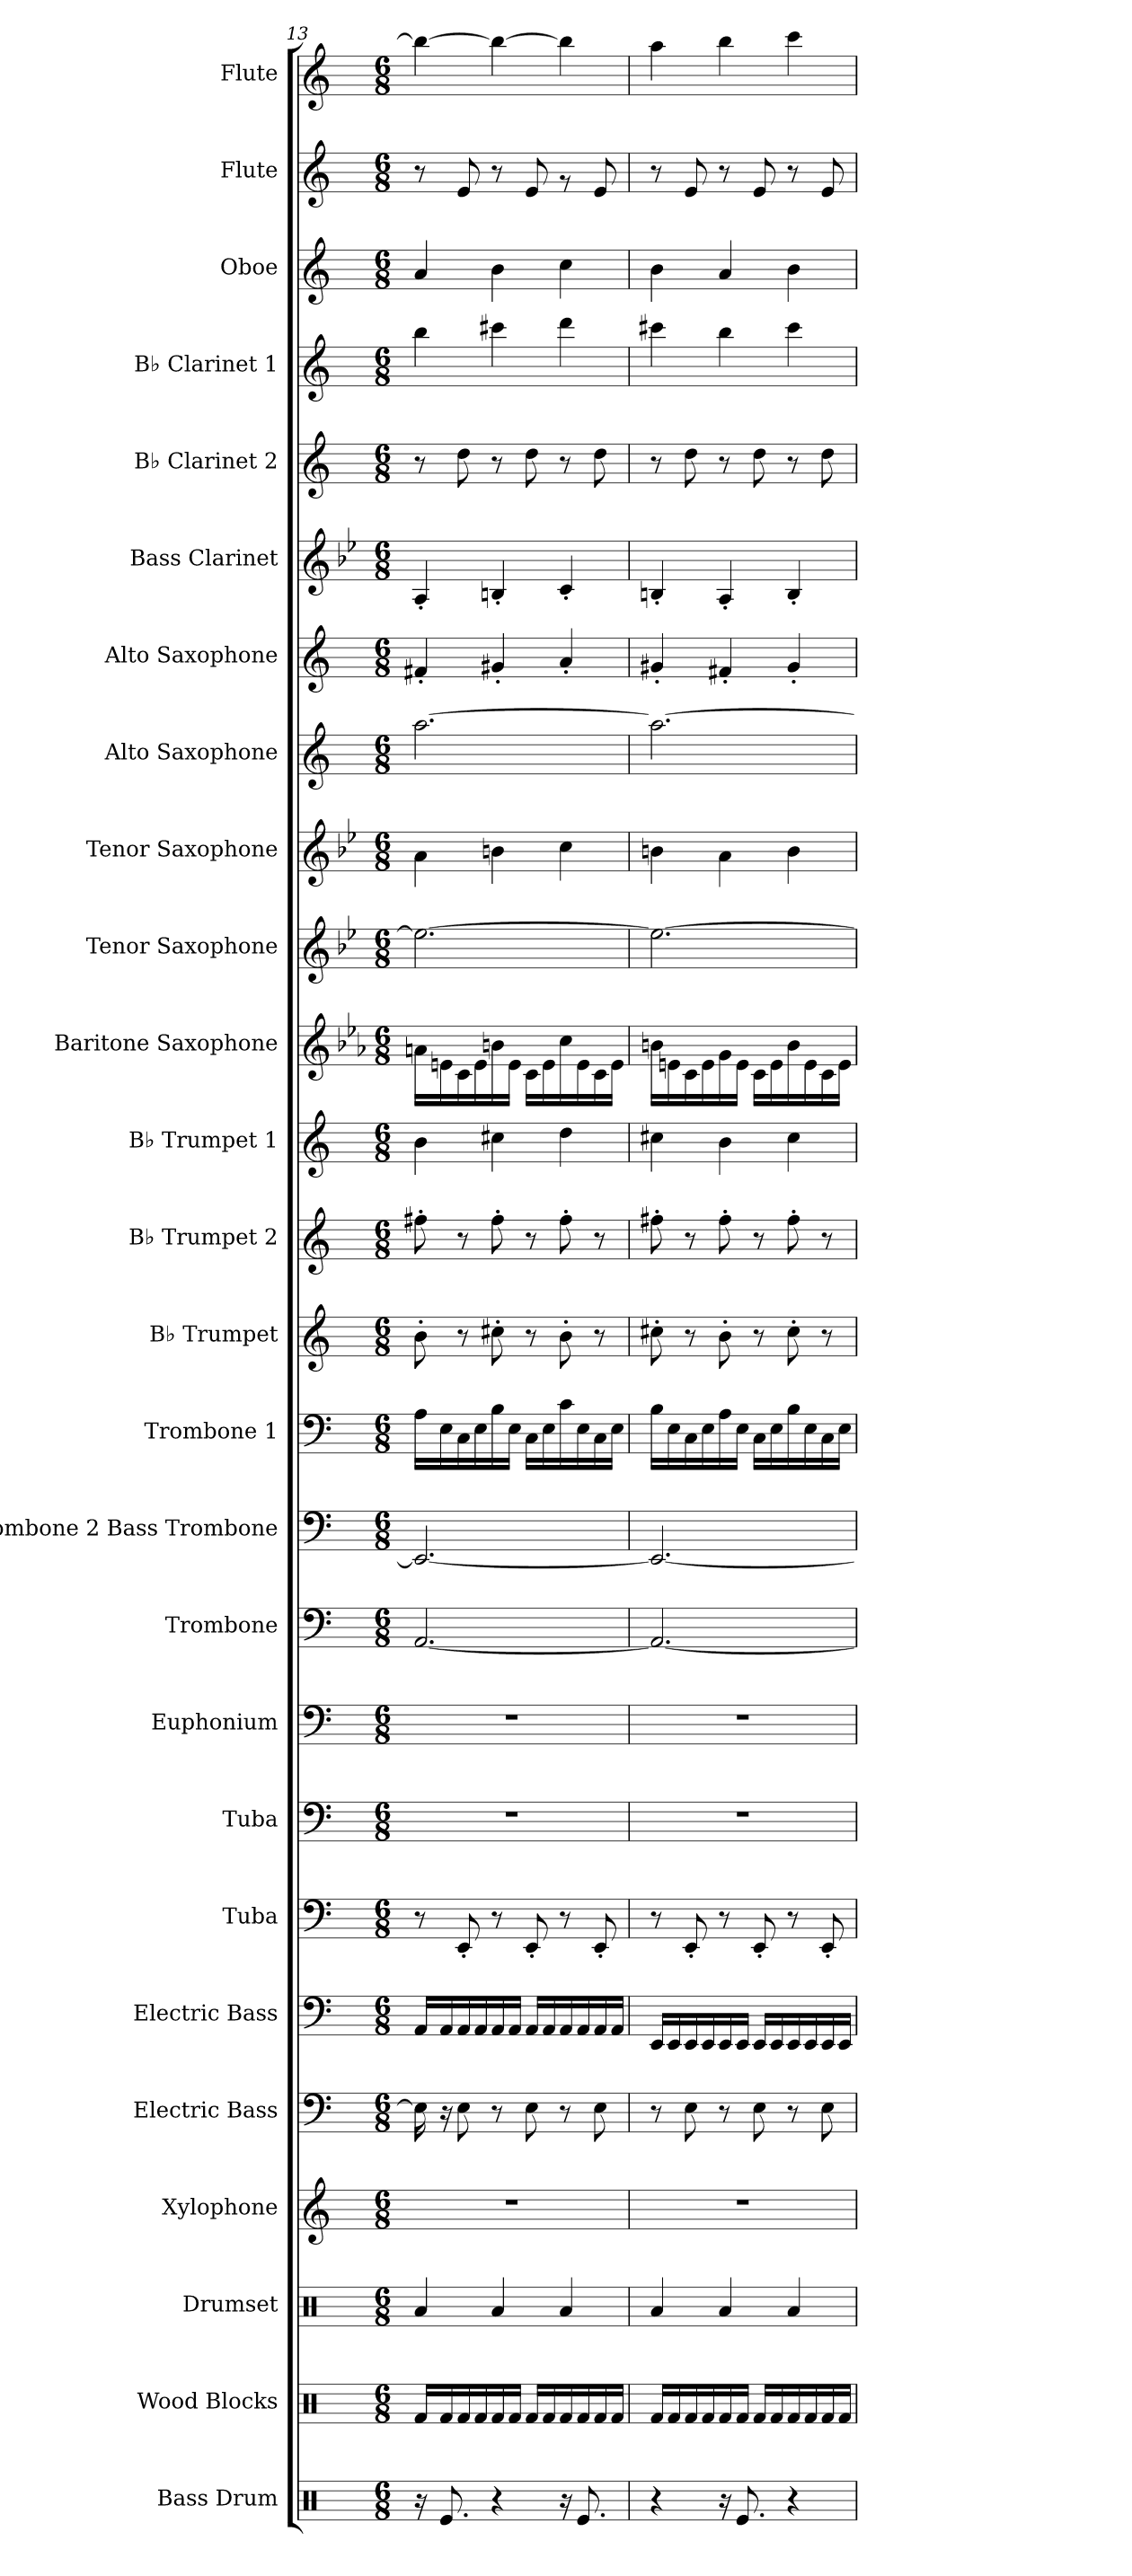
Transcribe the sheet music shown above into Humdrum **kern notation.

**kern	**kern	**kern	**kern	**kern	**kern	**kern	**kern	**kern	**kern	**kern	**kern	**kern	**kern	**kern	**kern	**kern	**kern	**kern	**kern	**kern	**kern	**kern	**kern	**kern	**kern
*part26	*part25	*part24	*part23	*part22	*part21	*part20	*part19	*part18	*part17	*part16	*part15	*part14	*part13	*part12	*part11	*part10	*part9	*part8	*part7	*part6	*part5	*part4	*part3	*part2	*part1
*staff26	*staff25	*staff24	*staff23	*staff22	*staff21	*staff20	*staff19	*staff18	*staff17	*staff16	*staff15	*staff14	*staff13	*staff12	*staff11	*staff10	*staff9	*staff8	*staff7	*staff6	*staff5	*staff4	*staff3	*staff2	*staff1
*I"Bass Drum	*I"Wood Blocks	*I"Drumset	*I"Xylophone	*I"Electric Bass	*I"Electric Bass	*I"Tuba	*I"Tuba	*I"Euphonium	*I"Trombone	*I"Trombone 2 Bass Trombone	*I"Trombone 1	*I"B♭ Trumpet	*I"B♭ Trumpet 2	*I"B♭ Trumpet 1	*I"Baritone Saxophone	*I"Tenor Saxophone	*I"Tenor Saxophone	*I"Alto Saxophone	*I"Alto Saxophone	*I"Bass Clarinet	*I"B♭ Clarinet 2	*I"B♭ Clarinet 1	*I"Oboe	*I"Flute	*I"Flute
*I'B. Dr.	*I'Wd. Bl.	*I'Drs.	*I'Xyl.	*I'El. B.	*I'El. B.	*I'Tba.	*I'Tba.	*I'Euph.	*I'Tbn.	*I'Tbn. 2 B. Tbn.	*I'Tbn. 1	*I'B♭ Tpt.	*I'B♭ Tpt. 2	*I'B♭ Tpt. 1	*I'Bar. Sax.	*I'T. Sax.	*I'T. Sax.	*I'A. Sax.	*I'A. Sax.	*I'B. Cl.	*I'B♭ Cl. 2	*I'B♭ Cl. 1	*I'Ob.	*I'Fl.	*I'Fl.
*clefX	*clefX	*clefX	*clefG2	*clefF4	*clefF4	*clefF4	*clefF4	*clefF4	*clefF4	*clefF4	*clefF4	*clefG2	*clefG2	*clefG2	*clefG2	*clefG2	*clefG2	*clefG2	*clefG2	*clefG2	*clefG2	*clefG2	*clefG2	*clefG2	*clefG2
*	*	*	*ITrd-7c-12	*ITrd7c12	*ITrd7c12	*	*	*	*	*	*	*ITrd1c2	*ITrd1c2	*ITrd1c2	*ITrd12c21	*ITrd8c14	*ITrd8c14	*ITrd5c9	*ITrd5c9	*ITrd8c14	*ITrd1c2	*ITrd1c2	*	*	*
*k[]	*k[]	*k[]	*k[]	*k[]	*k[]	*k[]	*k[]	*k[]	*k[]	*k[]	*k[]	*k[b-e-]	*k[b-e-]	*k[b-e-]	*k[b-e-a-]	*k[b-e-]	*k[b-e-]	*k[b-e-a-]	*k[b-e-a-]	*k[b-e-]	*k[b-e-]	*k[b-e-]	*k[]	*k[]	*k[]
*M6/8	*M6/8	*M6/8	*M6/8	*M6/8	*M6/8	*M6/8	*M6/8	*M6/8	*M6/8	*M6/8	*M6/8	*M6/8	*M6/8	*M6/8	*M6/8	*M6/8	*M6/8	*M6/8	*M6/8	*M6/8	*M6/8	*M6/8	*M6/8	*M6/8	*M6/8
=13	=13	=13	=13	=13	=13	=13	=13	=13	=13	=13	=13	=13	=13	=13	=13	=13	=13	=13	=13	=13	=13	=13	=13	=13	=13
16r	16Rf/LL	4Ra/	2.r	16EE\]	16AAA/LL	8r	2.r	2.r	[2.AA/	2.EE/_	16A\LL	8a'\	8een'\	4a\	16An\LL	2.e\_	4A\	[2.cc\	4An'/	4AA'/	8r	4aa\	4a/	8r	4bb\_
8.Re/	16Rf/	.	.	16r	16AAA/	.	.	.	.	.	16E\	.	.	.	16En\	.	.	.	.	.	.	.	.	.	.
.	16Rf/	.	.	8EE\	16AAA/	8EE'/	.	.	.	.	16C\	8r	8r	.	16C\	.	.	.	.	.	8cc\	.	.	8e/	.
.	16Rf/	.	.	.	16AAA/	.	.	.	.	.	16E\	.	.	.	16E\	.	.	.	.	.	.	.	.	.	.
4r	16Rf/	4Ra/	.	8r	16AAA/	8r	.	.	.	.	16B\	8bn'\	8ee'\	4bn\	16Bn\	.	4Bn\	.	4Bn'/	4BBn'/	8r	4bbn\	4b\	8r	4bb\_
.	16Rf/JJ	.	.	.	16AAA/JJ	.	.	.	.	.	16E\JJ	.	.	.	16E\JJ	.	.	.	.	.	.	.	.	.	.
.	16Rf/LL	.	.	8EE\	16AAA/LL	8EE'/	.	.	.	.	16C\LL	8r	8r	.	16C\LL	.	.	.	.	.	8cc\	.	.	8e/	.
.	16Rf/	.	.	.	16AAA/	.	.	.	.	.	16E\	.	.	.	16E\	.	.	.	.	.	.	.	.	.	.
16r	16Rf/	4Ra/	.	8r	16AAA/	8r	.	.	.	.	16c\	8a'\	8ee'\	4cc\	16c\	.	4c\	.	4c'/	4C'/	8r	4ccc\	4cc\	8rg	4bb\]
8.Re/	16Rf/	.	.	.	16AAA/	.	.	.	.	.	16E\	.	.	.	16E\	.	.	.	.	.	.	.	.	.	.
.	16Rf/	.	.	8EE\	16AAA/	8EE'/	.	.	.	.	16C\	8r	8r	.	16C\	.	.	.	.	.	8cc\	.	.	8e/	.
.	16Rf/JJ	.	.	.	16AAA/JJ	.	.	.	.	.	16E\JJ	.	.	.	16E\JJ	.	.	.	.	.	.	.	.	.	.
!!LO:PB:g=z
=14	=14	=14	=14	=14	=14	=14	=14	=14	=14	=14	=14	=14	=14	=14	=14	=14	=14	=14	=14	=14	=14	=14	=14	=14	=14
4r	16Rf/LL	4Ra/	2.r	8r	16EEE/LL	8r	2.r	2.r	2.AA/_	2.EE/_	16B\LL	8bn'\	8een'\	4bn\	16Bn\LL	2.e\_	4Bn\	2.cc\_	4Bn'/	4BBn'/	8r	4bbn\	4b\	8r	4aa\
.	16Rf/	.	.	.	16EEE/	.	.	.	.	.	16E\	.	.	.	16En\	.	.	.	.	.	.	.	.	.	.
.	16Rf/	.	.	8EE\	16EEE/	8EE'/	.	.	.	.	16C\	8r	8r	.	16C\	.	.	.	.	.	8cc\	.	.	8e/	.
.	16Rf/	.	.	.	16EEE/	.	.	.	.	.	16E\	.	.	.	16E\	.	.	.	.	.	.	.	.	.	.
16r	16Rf/	4Ra/	.	8r	16EEE/	8r	.	.	.	.	16A\	8a'\	8ee'\	4a\	16G\	.	4A\	.	4An'/	4AA'/	8r	4aa\	4a/	8r	4bb\
8.Re/	16Rf/JJ	.	.	.	16EEE/JJ	.	.	.	.	.	16E\JJ	.	.	.	16E\JJ	.	.	.	.	.	.	.	.	.	.
.	16Rf/LL	.	.	8EE\	16EEE/LL	8EE'/	.	.	.	.	16C\LL	8r	8r	.	16C\LL	.	.	.	.	.	8cc\	.	.	8e/	.
.	16Rf/	.	.	.	16EEE/	.	.	.	.	.	16E\	.	.	.	16E\	.	.	.	.	.	.	.	.	.	.
4r	16Rf/	4Ra/	.	8r	16EEE/	8r	.	.	.	.	16B\	8b'\	8ee'\	4b\	16B\	.	4B\	.	4B'/	4BB'/	8r	4bb\	4b\	8r	4ccc\
.	16Rf/	.	.	.	16EEE/	.	.	.	.	.	16E\	.	.	.	16E\	.	.	.	.	.	.	.	.	.	.
.	16Rf/	.	.	8EE\	16EEE/	8EE'/	.	.	.	.	16C\	8r	8r	.	16C\	.	.	.	.	.	8cc\	.	.	8e/	.
.	16Rf/JJ	.	.	.	16EEE/JJ	.	.	.	.	.	16E\JJ	.	.	.	16E\JJ	.	.	.	.	.	.	.	.	.	.
=	=	=	=	=	=	=	=	=	=	=	=	=	=	=	=	=	=	=	=	=	=	=	=	=	=
*-	*-	*-	*-	*-	*-	*-	*-	*-	*-	*-	*-	*-	*-	*-	*-	*-	*-	*-	*-	*-	*-	*-	*-	*-	*-
